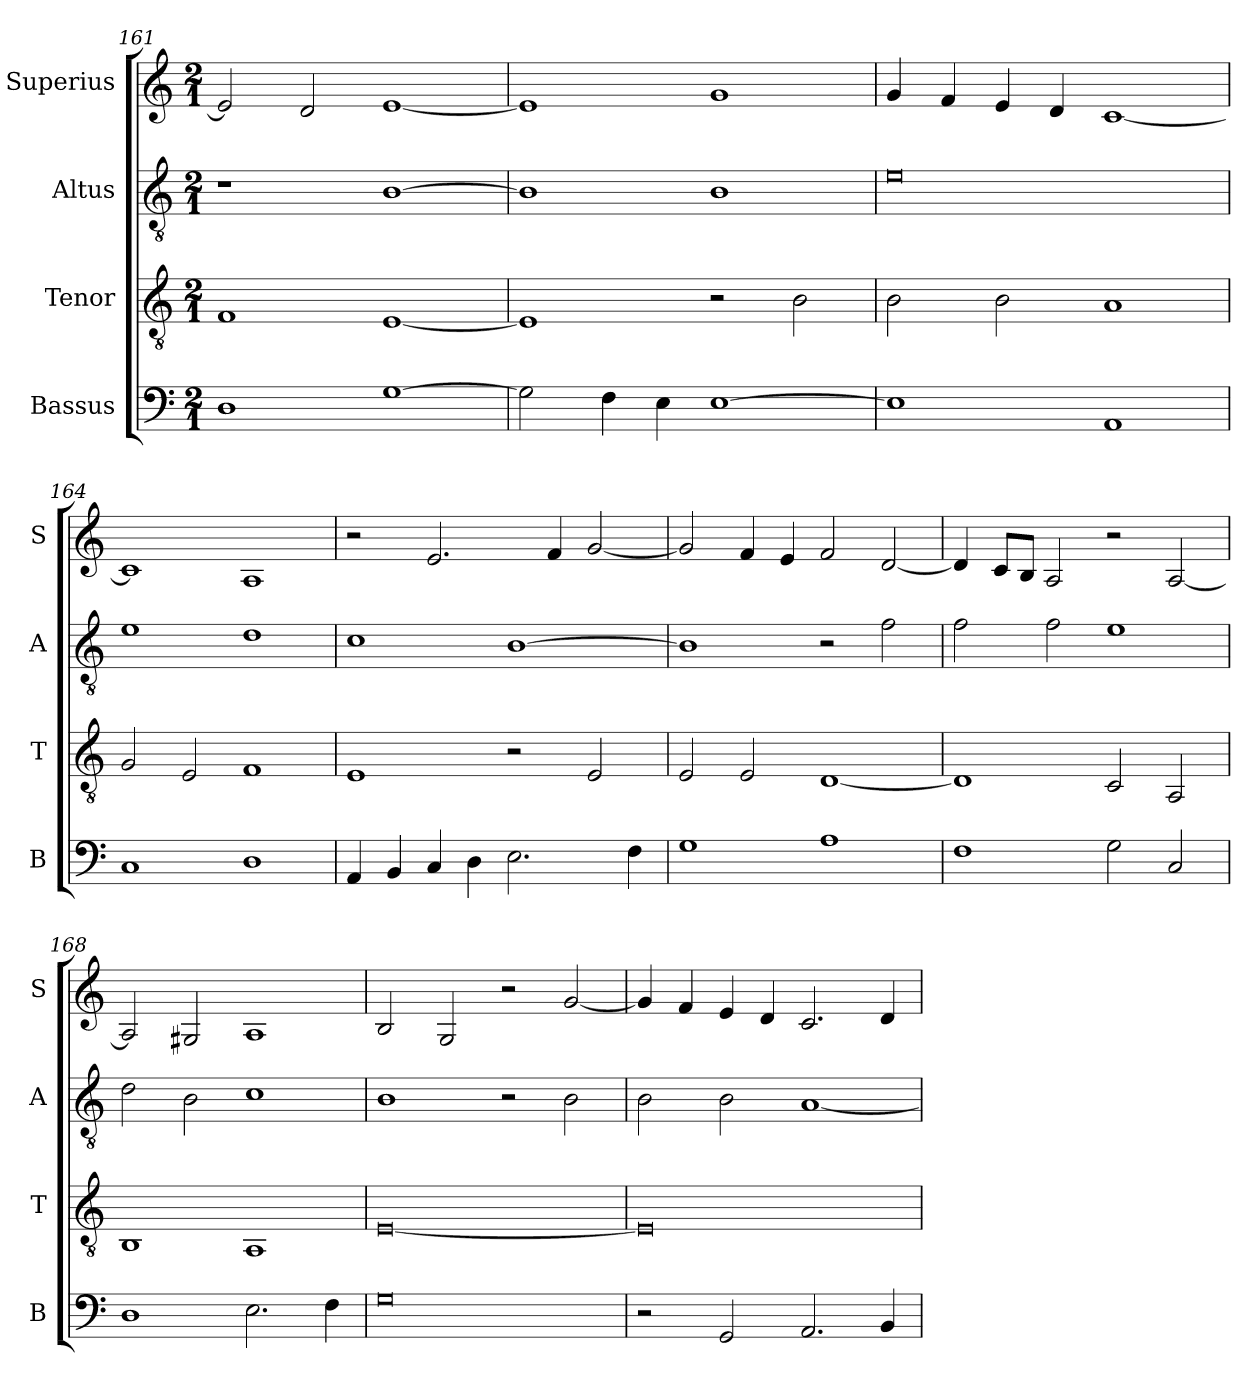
**kern	**kern	**kern	**kern
*part4	*part3	*part2	*part1
*staff4	*staff3	*staff2	*staff1
*I"Bassus	*I"Tenor	*I"Altus	*I"Superius
*I'B	*I'T	*I'A	*I'S
*clefF4	*clefGv2	*clefGv2	*clefG2
*k[]	*k[]	*k[]	*k[]
*M2/1	*M2/1	*M2/1	*M2/1
=161	=161	=161	=161
1D	1F	1r	2e/]
.	.	.	2d/
[1G	[1E	[1B	[1e
=162	=162	=162	=162
2G\]	1E]	1B]	1e]
4F\	.	.	.
4E\	.	.	.
[1E	2r	1B	1g
.	2B\	.	.
=163	=163	=163	=163
1E]	2B\	0e	4g/
.	.	.	4f/
.	2B\	.	4e/
.	.	.	4d/
1AA	1A	.	[1c
=164	=164	=164	=164
1C	2G/	1e	1c]
.	2E/	.	.
1D	1F	1d	1A
=165	=165	=165	=165
4AA/	1E	1c	2r
4BB/	.	.	.
4C/	.	.	2.e/
4D\	.	.	.
2.E\	2r	[1B	.
.	.	.	4f/
.	2E/	.	[2g/
4F\	.	.	.
=166	=166	=166	=166
1G	2E/	1B]	2g/]
.	2E/	.	4f/
.	.	.	4e/
1A	[1D	2r	2f/
.	.	2f\	[2d/
=167	=167	=167	=167
1F	1D]	2f\	4d/]
.	.	.	8c/L
.	.	.	8B/J
.	.	2f\	2A/
2G\	2C/	1e	2r
2C/	2AA/	.	[2A/
=168	=168	=168	=168
1D	1BB	2d\	2A/]
.	.	2B\	2G#X/
2.E\	1AA	1c	1A
4F\	.	.	.
=169	=169	=169	=169
0G	[0E	1B	2B/
.	.	.	2G/
.	.	2r	2r
.	.	2B\	[2g/
=170	=170	=170	=170
2r	0E]	2B\	4g/]
.	.	.	4f/
2GG/	.	2B\	4e/
.	.	.	4d/
2.AA/	.	[1A	2.c/
4BB/	.	.	4d/
=	=	=	=
*-	*-	*-	*-
